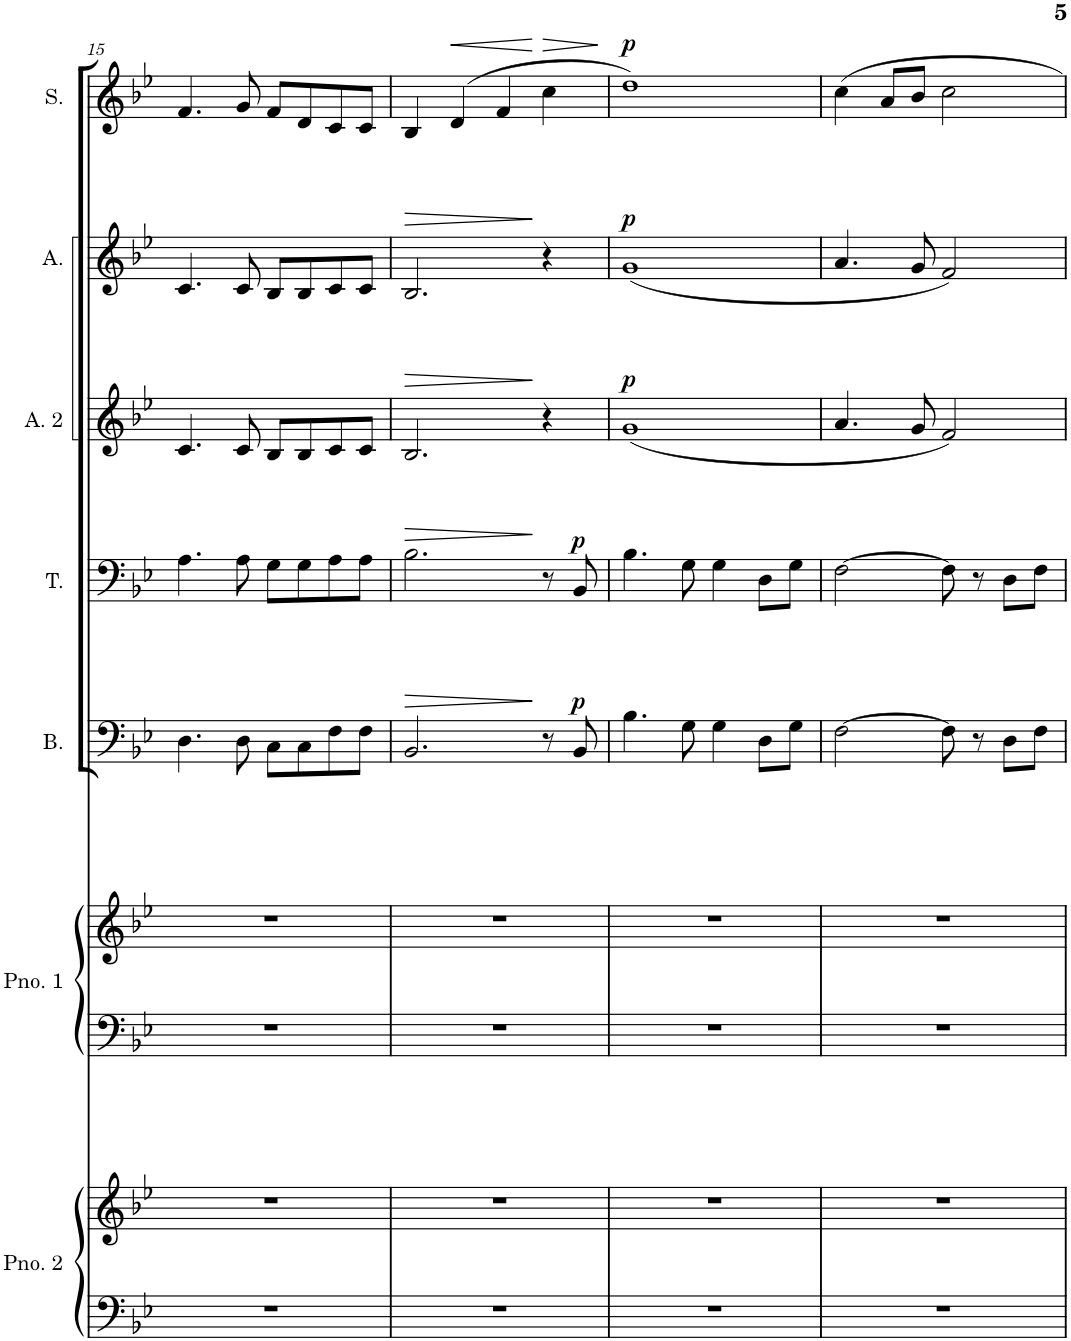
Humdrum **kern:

**kern	**kern	**kern	**kern	**kern	**dynam	**kern	**dynam	**kern	**dynam	**kern	**dynam	**kern	**dynam
*part7	*part7	*part6	*part6	*part5	*part5	*part4	*part4	*part3	*part3	*part2	*part2	*part1	*part1
*staff9	*staff8	*staff7	*staff6	*staff5	*staff5	*staff4	*staff4	*staff3	*staff3	*staff2	*staff2	*staff1	*staff1
*I"Piano 2	*	*I"Piano 1	*	*I"Bass	*	*I"Tenor	*	*I"Alto 2	*	*I"Alto	*	*I"Soprano	*
*I'Pno. 2	*	*I'Pno. 1	*	*I'B.	*	*I'T.	*	*I'A. 2	*	*I'A.	*	*I'S.	*
!!LO:PB:g=z
*clefF4	*clefG2	*clefF4	*clefG2	*clefF4	*	*clefF4	*	*clefG2	*	*clefG2	*	*clefG2	*
*k[b-e-]	*k[b-e-]	*k[b-e-]	*k[b-e-]	*k[b-e-]	*	*k[b-e-]	*	*k[b-e-]	*	*k[b-e-]	*	*k[b-e-]	*
*M4/4	*M4/4	*M4/4	*M4/4	*M4/4	*	*M4/4	*	*M4/4	*	*M4/4	*	*M4/4	*
=15	=15	=15	=15	=15	=15	=15	=15	=15	=15	=15	=15	=15	=15
1r	1r	1r	1r	4.D\	.	4.A\	.	4.c/	.	4.c/	.	4.f/	.
.	.	.	.	8D\	.	8A\	.	8c/	.	8c/	.	8g/	.
.	.	.	.	8C\L	.	8G\L	.	8B-/L	.	8B-/L	.	8f/L	.
.	.	.	.	8C\	.	8G\	.	8B-/	.	8B-/	.	8d/	.
.	.	.	.	8F\	.	8A\	.	8c/	.	8c/	.	8c/	.
.	.	.	.	8F\J	.	8A\J	.	8c/J	.	8c/J	.	8c/J	.
=16	=16	=16	=16	=16	=16	=16	=16	=16	=16	=16	=16	=16	=16
!	!	!	!	!	!	!	!	!	!	!	!LO:HP:b	!	!
1r	1r	1r	1r	2.BB-/	.	2.B-\	.	2.B-/	.	2.B-/	>	4B-/	.
!	!	!	!	!	!	!	!	!	!	!	!	!	!LO:HP:b
.	.	.	.	.	.	.	.	.	.	.	.	(4d/	<
.	.	.	.	.	.	.	.	.	.	.	.	4f/	.
!	!	!	!	!	!	!	!	!	!	!	!	!	!LO:HP:n=1:b
.	.	.	.	8r	.	8r	.	4r	.	4r	]	4cc\	[ >
!	!	!	!	!	!LO:DY:a	!	!LO:DY:a	!	!	!	!	!	!
.	.	.	.	8BB-/	p	8BB-/	p	.	.	.	.	.	.
.	.	.	.	.	.	.	.	.	.	.	.	.	]
=17	=17	=17	=17	=17	=17	=17	=17	=17	=17	=17	=17	=17	=17
!	!	!	!	!	!	!	!	!	!LO:DY:a	!	!LO:DY:a	!	!LO:DY:a
1r	1r	1r	1r	4.B-\	.	4.B-\	.	(1g	p	(1g	p	1dd)	p
.	.	.	.	8G\	.	8G\	.	.	.	.	.	.	.
.	.	.	.	4G\	.	4G\	.	.	.	.	.	.	.
.	.	.	.	8D\L	.	8D\L	.	.	.	.	.	.	.
.	.	.	.	8G\J	.	8G\J	.	.	.	.	.	.	.
=18	=18	=18	=18	=18	=18	=18	=18	=18	=18	=18	=18	=18	=18
1r	1r	1r	1r	[2F\	.	[2F\	.	4.a/	.	4.a/	.	4cc\	.
.	.	.	.	.	.	.	.	.	.	.	.	8a/L	.
.	.	.	.	.	.	.	.	8g/	.	8g/	.	8b-/J	.
.	.	.	.	8F\]	.	8F\]	.	2f/)	.	2f/)	.	2cc\	.
.	.	.	.	8r	.	8r	.	.	.	.	.	.	.
.	.	.	.	8D\L	.	8D\L	.	.	.	.	.	.	.
.	.	.	.	8F\J	.	8F\J	.	.	.	.	.	.	.
=	=	=	=	=	=	=	=	=	=	=	=	=	=
*-	*-	*-	*-	*-	*-	*-	*-	*-	*-	*-	*-	*-	*-
